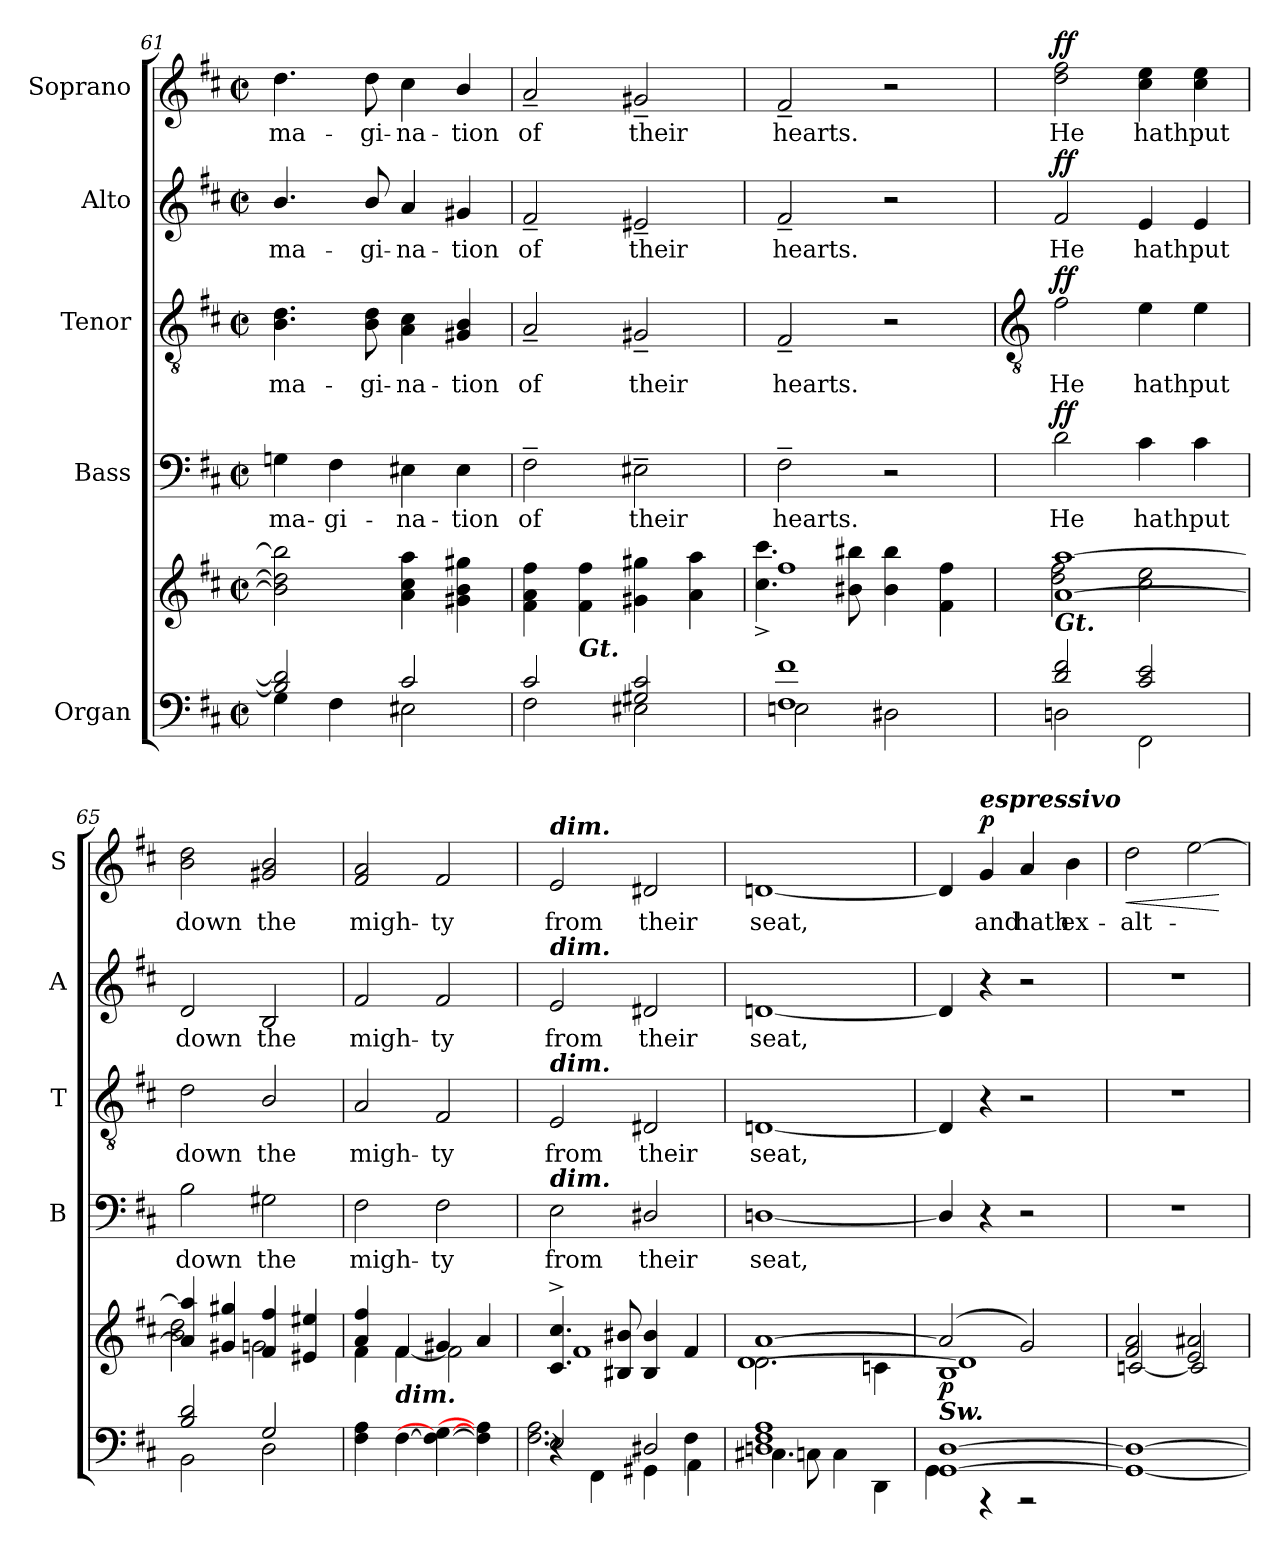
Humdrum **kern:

**kern	**kern	**dynam	**kern	**text	**dynam	**kern	**text	**dynam	**kern	**text	**dynam	**kern	**text	**dynam
*part5	*part5	*part5	*part4	*part4	*part4	*part3	*part3	*part3	*part2	*part2	*part2	*part1	*part1	*part1
*staff6	*staff5	*staff5/6	*staff4	*staff4	*staff4	*staff3	*staff3	*staff3	*staff2	*staff2	*staff2	*staff1	*staff1	*staff1
*I"Organ	*	*	*I"Bass	*	*	*I"Tenor	*	*	*I"Alto	*	*	*I"Soprano	*	*
*	*	*	*I'B	*	*	*I'T	*	*	*I'A	*	*	*I'S	*	*
*clefF4	*clefG2	*	*clefF4	*	*	*clefGv2	*	*	*clefG2	*	*	*clefG2	*	*
*k[f#c#]	*k[f#c#]	*	*k[f#c#]	*	*	*k[f#c#]	*	*	*k[f#c#]	*	*	*k[f#c#]	*	*
*D:	*D:	*	*D:	*	*	*D:	*	*	*D:	*	*	*D:	*	*
*M2/2	*M2/2	*	*M2/2	*	*	*M2/2	*	*	*M2/2	*	*	*M2/2	*	*
*met(c|)	*met(c|)	*	*met(c|)	*	*	*met(c|)	*	*	*met(c|)	*	*	*met(c|)	*	*
=61	=61	=61	=61	=61	=61	=61	=61	=61	=61	=61	=61	=61	=61	=61
*^	*^	*	*	*	*	*	*	*	*	*	*	*	*	*
!	!	!	!	!	!	!LO:LY:b	!	!	!LO:LY:b	!	!	!LO:LY:b	!	!	!LO:LY:b	!
2B/] 2d/]	4G\	2b\] 2dd\] 2bb\]	2ryy	.	4Gn	-ma-	.	4.B\ 4.d\	-ma-	.	4.b/	-ma-	.	4.dd	-ma-	.
!	!	!	!	!	!	!LO:LY:b	!	!	!	!	!	!	!	!	!	!
.	4F#\	.	.	.	4F#	-gi-	.	.	.	.	.	.	.	.	.	.
!	!	!	!	!	!	!	!	!	!LO:LY:b	!	!	!LO:LY:b	!	!	!LO:LY:b	!
.	.	.	.	.	.	.	.	8B\ 8d\	-gi-	.	8b/	-gi-	.	8dd	-gi-	.
!	!	!	!	!	!	!LO:LY:b	!	!	!LO:LY:b	!	!	!LO:LY:b	!	!	!LO:LY:b	!
2c#/	2E#X\	2ryy	4a\ 4cc#\ 4aa\	.	4E#X	-na-	.	4A 4c#	-na-	.	4a	-na-	.	4cc#	-na-	.
!	!	!	!	!	!	!LO:LY:b	!	!	!LO:LY:b	!	!	!LO:LY:b	!	!	!LO:LY:b	!
.	.	.	4g#X\ 4b\ 4gg#X\	.	4E#	-tion	.	4G#X 4B	-tion	.	4g#X	-tion	.	4b/	-tion	.
=62	=62	=62	=62	=62	=62	=62	=62	=62	=62	=62	=62	=62	=62	=62	=62	=62
!	!	!	!	!	!	!LO:LY:b	!	!	!LO:LY:b	!	!	!LO:LY:b	!	!	!LO:LY:b	!
2c#/	2F#\	1ryy	4f#\ 4a\ 4ff#\	.	2F#~	of	.	2A~	of	.	2f#~	of	.	2a~	of	.
!	!	!	!LO:TX:b:Bi:t=Gt.	!	!	!	!	!	!	!	!	!	!	!	!	!
.	.	.	4f#\ 4ff#\	.	.	.	.	.	.	.	.	.	.	.	.	.
!	!	!	!	!	!	!LO:LY:b	!	!	!LO:LY:b	!	!	!LO:LY:b	!	!	!LO:LY:b	!
2G#X/ 2c#/	2E#X\	.	4g#X\ 4gg#X\	.	2E#X~	their	.	2G#X~	their	.	2e#X~	their	.	2g#X~	their	.
.	.	.	4a\ 4aa\	.	.	.	.	.	.	.	.	.	.	.	.	.
=63	=63	=63	=63	=63	=63	=63	=63	=63	=63	=63	=63	=63	=63	=63	=63	=63
!	!	!	!	!	!	!LO:LY:b	!	!	!LO:LY:b	!	!	!LO:LY:b	!	!	!LO:LY:b	!
1F#/ 1f#/	2En\	1ff#/	4.cc#\^ 4.ccc#\^	.	2F#~	hearts.	.	2F#~	hearts.	.	2f#~	hearts.	.	2f#~	hearts.	.
.	.	.	8b#X\ 8bb#X\	.	.	.	.	.	.	.	.	.	.	.	.	.
.	2D#X\	.	4b#\ 4bb#\	.	2r	.	.	2r	.	.	2r	.	.	2r	.	.
.	.	.	4f#\ 4ff#\	.	.	.	.	.	.	.	.	.	.	.	.	.
*v	*v	*	*	*	*	*	*	*	*	*	*	*	*	*	*	*
!!LO:LB:g=z
=64	=64	=64	=64	=64	=64	=64	=64	=64	=64	=64	=64	=64	=64	=64	=64
*	*	*	*	*	*	*	*clefGv2	*	*	*	*	*	*	*	*
*^	*	*	*	*	*	*	*	*	*	*	*	*	*	*	*
*	*^	*	*	*	*	*	*	*	*	*	*	*	*	*	*	*
!LO:TX:a:Bi:t=Gt.	!	!	!	!	!	!	!	!	!	!	!	!	!	!	!	!	!
!	!	!	!	!	!	!	!LO:LY:b	!LO:DY:b	!	!LO:LY:b	!LO:DY:b	!	!LO:LY:b	!LO:DY:b	!	!LO:LY:b	!LO:DY:b
2d/ 2f#/	1ryy	2Dn\	[1a/ [1aa/	2dd\ 2ff#\	.	2d	He	ff	2f#	He	ff	2f#	He	ff	2dd 2ff#	He	ff
!	!	!	!	!	!	!	!LO:LY:b	!	!	!LO:LY:b	!	!	!LO:LY:b	!	!	!LO:LY:b	!
2c#/ 2e/	.	2FF#\	.	2cc#\ 2ee\	.	4c#	hath	.	4e	hath	.	4e	hath	.	4cc# 4ee	hath	.
!	!	!	!	!	!	!	!LO:LY:b	!	!	!LO:LY:b	!	!	!LO:LY:b	!	!	!LO:LY:b	!
.	.	.	.	.	.	4c#	put	.	4e	put	.	4e	put	.	4cc# 4ee	put	.
=65	=65	=65	=65	=65	=65	=65	=65	=65	=65	=65	=65	=65	=65	=65	=65	=65	=65
!	!	!	!	!	!	!	!LO:LY:b	!	!	!LO:LY:b	!	!	!LO:LY:b	!	!	!LO:LY:b	!
2B/ 2d/	1ryy	2BB\	4a/] 4aa/]	2b\ 2dd\	.	2B	down	.	2d	down	.	2d	down	.	2b 2dd	down	.
.	.	.	4g#X/ 4gg#X/	.	.	.	.	.	.	.	.	.	.	.	.	.	.
!	!	!	!	!	!	!	!LO:LY:b	!	!	!LO:LY:b	!	!	!LO:LY:b	!	!	!LO:LY:b	!
2G/	.	2D\	4f#/ 4ff#/	2g\	.	2G#X	the	.	2B/	the	.	2B	the	.	2g#X 2b	the	.
.	.	.	4e#X/ 4ee#X/	.	.	.	.	.	.	.	.	.	.	.	.	.	.
=66	=66	=66	=66	=66	=66	=66	=66	=66	=66	=66	=66	=66	=66	=66	=66	=66	=66
!	!	!	!	!	!	!	!LO:LY:b	!	!	!LO:LY:b	!	!	!LO:LY:b	!	!	!LO:LY:b	!
4F#\ 4A\	1ryy	1ryy	4a/ 4ff#/	4f#\	.	2F#	migh-	.	2A	migh-	.	2f#	migh-	.	2f# 2a	migh-	.
!	!	!	!LO:TX:b:Bi:t=dim.	!	!	!	!	!	!	!	!	!	!	!	!	!	!
[4F#\	.	.	4f#/	[4f#\	.	.	.	.	.	.	.	.	.	.	.	.	.
!	!	!	!	!	!	!	!LO:LY:b	!	!	!LO:LY:b	!	!	!LO:LY:b	!	!	!LO:LY:b	!
4F#\_ 4G#\_	.	.	4g#X/	2f#\]	.	2F#	-ty	.	2F#	-ty	.	2f#	-ty	.	2f#	-ty	.
4F#\] 4A\]	.	.	4a/	.	.	.	.	.	.	.	.	.	.	.	.	.	.
=67	=67	=67	=67	=67	=67	=67	=67	=67	=67	=67	=67	=67	=67	=67	=67	=67	=67
!	!	!	!	!	!	!	!	!	!	!	!	!	!	!	!LO:TX:a:Bi:t=dim.	!	!
!	!	!	!	!	!	!	!	!	!	!	!	!LO:TX:a:Bi:t=dim.	!	!	!	!	!
!	!	!	!	!	!	!	!	!	!LO:TX:a:Bi:t=dim.	!	!	!	!	!	!	!	!
!	!	!	!	!	!	!LO:TX:a:Bi:t=dim.	!	!	!	!	!	!	!	!	!	!	!
!	!	!	!	!	!	!	!LO:LY:b	!	!	!LO:LY:b	!	!	!LO:LY:b	!	!	!LO:LY:b	!
2E/	2.F#\ 2.A\	4r	4.c#/^ 4.cc#/^	1f#\	.	2E	from	.	2E	from	.	2e	from	.	2e	from	.
.	.	4FF#\	.	.	.	.	.	.	.	.	.	.	.	.	.	.	.
.	.	.	8B#X/ 8b#X/	.	.	.	.	.	.	.	.	.	.	.	.	.	.
!	!	!	!	!	!	!	!LO:LY:b	!	!	!LO:LY:b	!	!	!LO:LY:b	!	!	!LO:LY:b	!
2D#X/	.	4GG#X\	4B#/ 4b#/	.	.	2D#X/	their	.	2D#X	their	.	2d#X	their	.	2d#X	their	.
.	4F#\	4AA\	4f#/	.	.	.	.	.	.	.	.	.	.	.	.	.	.
=68	=68	=68	=68	=68	=68	=68	=68	=68	=68	=68	=68	=68	=68	=68	=68	=68	=68
*	*	*	*	*^	*	*	*	*	*	*	*	*	*	*	*	*	*
!	!	!	!	!	!	!	!	!LO:LY:b	!	!	!LO:LY:b	!	!	!LO:LY:b	!	!	!LO:LY:b	!
*	*v	*v	*	*	*	*	*	*	*	*	*	*	*	*	*	*	*	*
1Dn/ 1F#/ 1A/	4.C#X\	[1a/	2.d\	[1d\	.	[1Dn/	seat,	.	[1Dn	seat,	.	[1dn	seat,	.	[1dn	seat,	.
.	8Cn\	.	.	.	.	.	.	.	.	.	.	.	.	.	.	.	.
.	4C\	.	.	.	.	.	.	.	.	.	.	.	.	.	.	.	.
.	4DD\	.	4cn\	.	.	.	.	.	.	.	.	.	.	.	.	.	.
=69	=69	=69	=69	=69	=69	=69	=69	=69	=69	=69	=69	=69	=69	=69	=69	=69	=69
!LO:TX:a:Bi:t=Sw.	!	!	!	!	!	!	!	!	!	!	!	!	!	!	!	!	!
!	!	!	!	!	!LO:DY:b	!	!	!	!	!	!	!	!	!	!	!	!
[1GG/ [1D/	4GG\	(>2a/]	1B\	1d\]	p	4D/]	.	.	4D]	.	.	4d]	.	.	4d]	.	.
!	!	!	!	!	!	!	!	!	!	!	!	!	!	!	!LO:TX:a:Bi:t=espressivo	!	!
!	!	!	!	!	!	!	!	!	!	!	!	!	!	!	!	!LO:LY:b	!LO:DY:b
.	4r	.	.	.	.	4r	.	.	4r	.	.	4r	.	.	4g	and	p
!	!	!	!	!	!	!	!	!	!	!	!	!	!	!	!	!LO:LY:b	!
.	2r	2g/)	.	.	.	2r	.	.	2r	.	.	2r	.	.	4a	hath	.
!	!	!	!	!	!	!	!	!	!	!	!	!	!	!	!	!LO:LY:b	!
.	.	.	.	.	.	.	.	.	.	.	.	.	.	.	4b	ex-	.
*	*	*	*v	*v	*	*	*	*	*	*	*	*	*	*	*	*	*
=70	=70	=70	=70	=70	=70	=70	=70	=70	=70	=70	=70	=70	=70	=70	=70	=70
*	*^	*	*	*	*	*	*	*	*	*	*	*	*	*	*	*
!	!	!	!	!	!	!	!	!	!	!	!	!	!	!	!	!LO:LY:b	!LO:HP:b
1GG/_ 1D/_	1ryy	1ryy	2f#/ 2a/	[2cn/	.	1r	.	.	1r	.	.	1r	.	.	2dd	-alt-	<
.	.	.	2e/ 2a#X/	2c/]	.	.	.	.	.	.	.	.	.	.	[2ee	.	.
*v	*v	*v	*	*	*	*	*	*	*	*	*	*	*	*	*	*	*
*	*v	*v	*	*	*	*	*	*	*	*	*	*	*	*	*
.	.	.	.	.	.	.	.	.	.	.	.	.	.	[
=	=	=	=	=	=	=	=	=	=	=	=	=	=	=
*-	*-	*-	*-	*-	*-	*-	*-	*-	*-	*-	*-	*-	*-	*-
